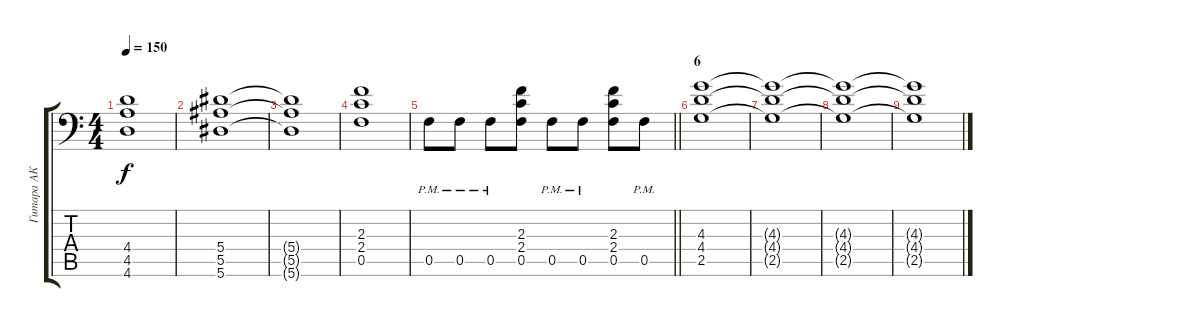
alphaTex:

\track ("Гитара АК Л" "Гитара АК ") {instrument electricguitarclean}
\staff {score tabs}
\tuning (C4 G3 Eb3 Bb2 F2 Bb1) {hide}
\ts (4 4)
\tempo 150
\clef f4
\ks c
(4.4{t} 4.5{t} 4.6{t}).1{dy f} |
(5.4 5.5 5.6).1 |
(5.4{t} 5.5{t} 5.6{t}).1 |
(2.3 2.4 0.5).1 |
\barLineRight lightlight
0.5{pm}.8 0.5{pm}.8 0.5{pm}.8 (2.3 2.4 0.5).8 0.5{pm}.8 0.5{pm}.8 (2.3 2.4 0.5).8 0.5{pm}.8 |
\section ("" "6")
(4.3 4.4 2.5).1{volume 0} |
(4.3{t} 4.4{t} 2.5{t}).1 |
(4.3{t} 4.4{t} 2.5{t}).1 |
(4.3{t} 4.4{t} 2.5{t}).1
